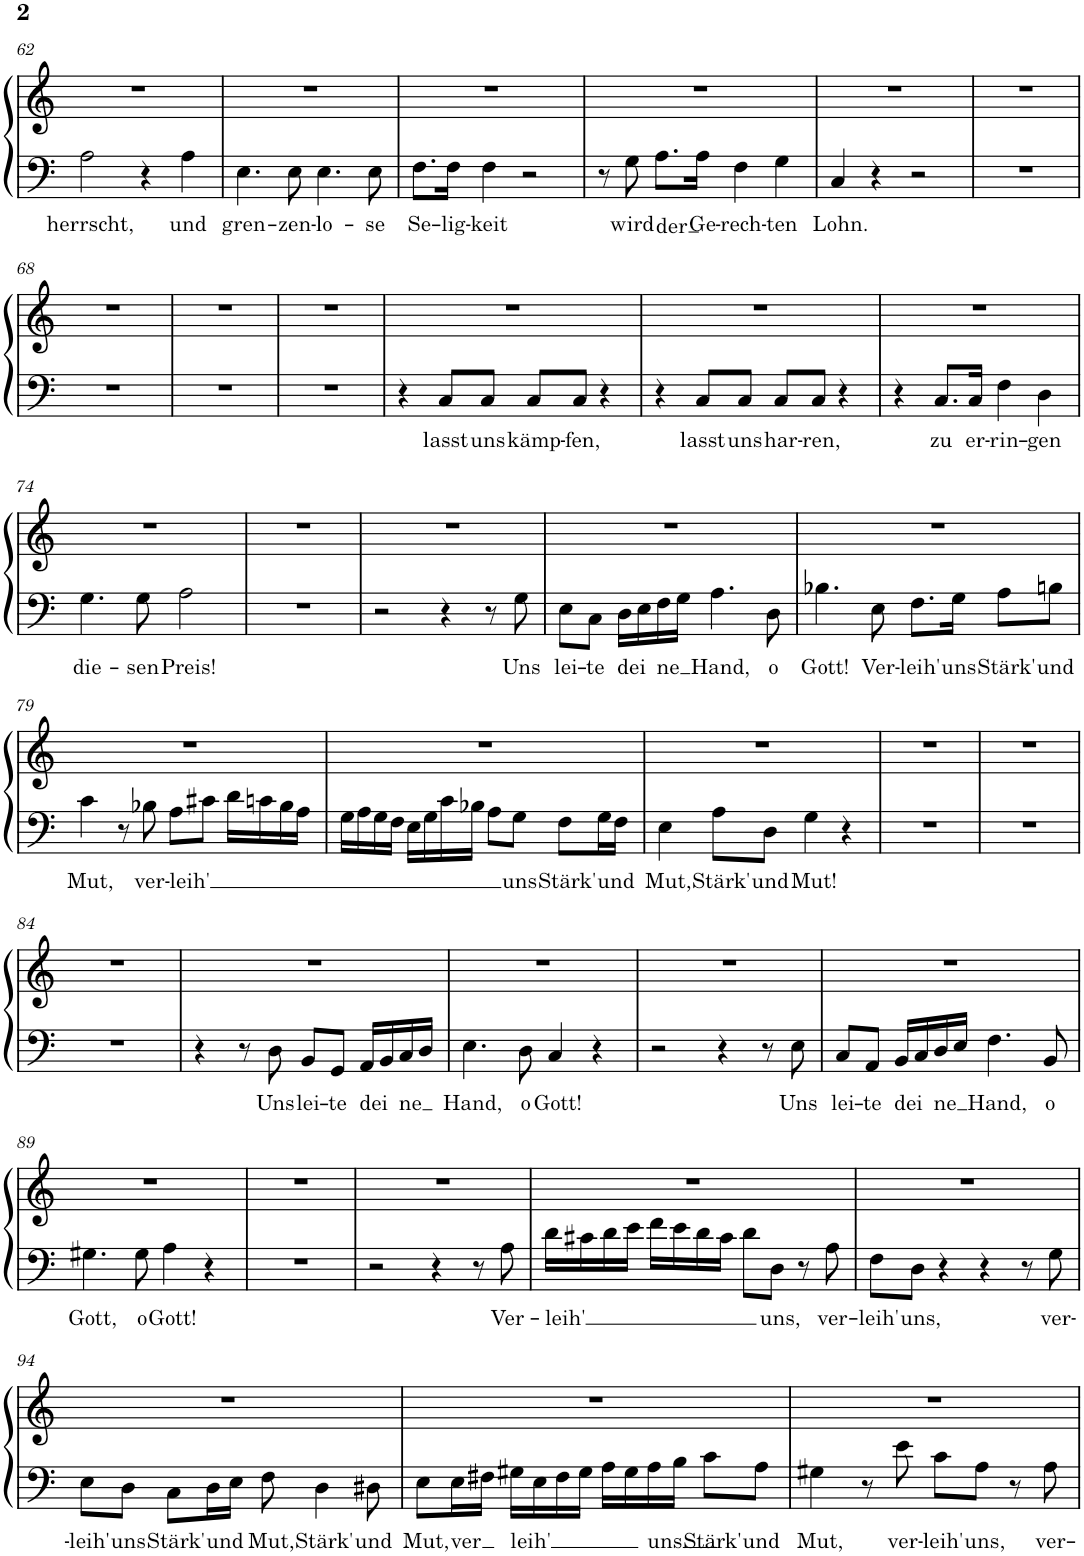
**kern	**text	**kern
*part1	*part1	*part1
*staff2	*staff2	*staff1
*I"Piano	*	*
*I'Pno.	*	*
!!LO:PB:g=z
*clefF4	*	*clefG2
*k[]	*	*k[]
*M4/4	*	*M4/4
*met(c)	*	*met(c)
=62	=62	=62
!	!LO:LY:b	!
2A\	herrscht,	1r
4r	.	.
!	!LO:LY:b	!
4A\	und	.
=63	=63	=63
!	!LO:LY:b	!
4.E\	gren-	1r
!	!LO:LY:b	!
8E\	-zen-	.
!	!LO:LY:b	!
4.E\	-lo-	.
!	!LO:LY:b	!
8E\	-se	.
=64	=64	=64
!	!LO:LY:b	!
8.F\L	Se-	1r
!	!LO:LY:b	!
16F\Jk	-lig-	.
!	!LO:LY:b	!
4F\	-keit	.
2r	.	.
=65	=65	=65
8r	.	1r
!	!LO:LY:b	!
8G\	wird	.
!	!LO:LY:b	!
8.A\L	der	.
!	!LO:LY:b	!
16A\Jk	Ge-	.
!	!LO:LY:b	!
4F\	-rech-	.
!	!LO:LY:b	!
4G\	-ten	.
=66	=66	=66
!	!LO:LY:b	!
4C/	Lohn.	1r
4r	.	.
2r	.	.
=67	=67	=67
1r	.	1r
!!LO:LB:g=z
=68	=68	=68
1r	.	1r
=69	=69	=69
1r	.	1r
=70	=70	=70
1r	.	1r
=71	=71	=71
4r	.	1r
!	!LO:LY:b	!
8C/L	lasst	.
!	!LO:LY:b	!
8C/J	uns	.
!	!LO:LY:b	!
8C/L	kämp-	.
!	!LO:LY:b	!
8C/J	-fen,	.
4r	.	.
=72	=72	=72
4r	.	1r
!	!LO:LY:b	!
8C/L	lasst	.
!	!LO:LY:b	!
8C/J	uns	.
!	!LO:LY:b	!
8C/L	har-	.
!	!LO:LY:b	!
8C/J	-ren,	.
4r	.	.
=73	=73	=73
4r	.	1r
!	!LO:LY:b	!
8.C/L	zu	.
!	!LO:LY:b	!
16C/Jk	er-	.
!	!LO:LY:b	!
4F\	-rin-	.
!	!LO:LY:b	!
4D\	-gen	.
!!LO:LB:g=z
=74	=74	=74
!	!LO:LY:b	!
4.G\	die-	1r
!	!LO:LY:b	!
8G\	-sen	.
!	!LO:LY:b	!
2A\	Preis!	.
=75	=75	=75
1r	.	1r
=76	=76	=76
2r	.	1r
4r	.	.
8r	.	.
!	!LO:LY:b	!
8G\	Uns	.
=77	=77	=77
!	!LO:LY:b	!
8E\L	lei-	1r
!	!LO:LY:b	!
8C\J	-te	.
!	!LO:LY:b	!
16D\LL	dei	.
16E\	.	.
!	!LO:LY:b	!
16F\	ne	.
16G\JJ	.	.
!	!LO:LY:b	!
4.A\	Hand,	.
!	!LO:LY:b	!
8D\	o	.
=78	=78	=78
!	!LO:LY:b	!
4.B-X\	Gott!	1r
!	!LO:LY:b	!
8E\	Ver-	.
!	!LO:LY:b	!
8.F\L	-leih'	.
!	!LO:LY:b	!
16G\Jk	uns	.
!	!LO:LY:b	!
8A\L	Stärk'	.
!	!LO:LY:b	!
8Bn\J	und	.
!!LO:LB:g=z
=79	=79	=79
!	!LO:LY:b	!
4c\	Mut,	1r
8r	.	.
!	!LO:LY:b	!
8B-X\	ver-	.
!	!LO:LY:b	!
8A\L	-leih'	.
8c#X\J	.	.
16d\LL	.	.
16cn\	.	.
16B-\	.	.
16A\JJ	.	.
=80	=80	=80
16G\LL	.	1r
16A\	.	.
16G\	.	.
16F\JJ	.	.
16E\LL	.	.
16G\	.	.
16c\	.	.
16B-X\JJ	.	.
8A\L	.	.
!	!LO:LY:b	!
8G\J	uns	.
!	!LO:LY:b	!
8F\L	Stärk'	.
!	!LO:LY:b	!
16G\L	und	.
16F\JJ	.	.
=81	=81	=81
!	!LO:LY:b	!
4E\	Mut,	1r
!	!LO:LY:b	!
8A\L	Stärk'	.
!	!LO:LY:b	!
8D\J	und	.
!	!LO:LY:b	!
4G\	Mut!	.
4r	.	.
=82	=82	=82
1r	.	1r
=83	=83	=83
1r	.	1r
!!LO:LB:g=z
=84	=84	=84
1r	.	1r
=85	=85	=85
4r	.	1r
8r	.	.
!	!LO:LY:b	!
8D\	Uns	.
!	!LO:LY:b	!
8BB/L	lei-	.
!	!LO:LY:b	!
8GG/J	-te	.
!	!LO:LY:b	!
16AA/LL	dei	.
16BB/	.	.
!	!LO:LY:b	!
16C/	ne	.
16D/JJ	.	.
=86	=86	=86
!	!LO:LY:b	!
4.E\	Hand,	1r
!	!LO:LY:b	!
8D\	o	.
!	!LO:LY:b	!
4C/	Gott!	.
4r	.	.
=87	=87	=87
2r	.	1r
4r	.	.
8r	.	.
!	!LO:LY:b	!
8E\	Uns	.
=88	=88	=88
!	!LO:LY:b	!
8C/L	lei-	1r
!	!LO:LY:b	!
8AA/J	-te	.
!	!LO:LY:b	!
16BB/LL	dei	.
16C/	.	.
!	!LO:LY:b	!
16D/	ne	.
16E/JJ	.	.
!	!LO:LY:b	!
4.F\	Hand,	.
!	!LO:LY:b	!
8BB/	o	.
!!LO:LB:g=z
=89	=89	=89
!	!LO:LY:b	!
4.G#X\	Gott,	1r
!	!LO:LY:b	!
8G#\	o	.
!	!LO:LY:b	!
4A\	Gott!	.
4r	.	.
=90	=90	=90
1r	.	1r
=91	=91	=91
2r	.	1r
4r	.	.
8r	.	.
!	!LO:LY:b	!
8A\	Ver-	.
=92	=92	=92
!	!LO:LY:b	!
16d\LL	-leih'	1r
16c#X\	.	.
16d\	.	.
16e\JJ	.	.
16f\LL	.	.
16e\	.	.
16d\	.	.
16c#\JJ	.	.
8d\L	.	.
!	!LO:LY:b	!
8D\J	uns,	.
8r	.	.
!	!LO:LY:b	!
8A\	ver-	.
=93	=93	=93
!	!LO:LY:b	!
8F\L	-leih'	1r
!	!LO:LY:b	!
8D\J	uns,	.
4r	.	.
4r	.	.
8r	.	.
!	!LO:LY:b	!
8G\	ver-	.
!!LO:LB:g=z
=94	=94	=94
!	!LO:LY:b	!
8E\L	-leih'	1r
!	!LO:LY:b	!
8D\J	uns	.
!	!LO:LY:b	!
8C\L	Stärk'	.
!	!LO:LY:b	!
16D\L	und	.
16E\JJ	.	.
!	!LO:LY:b	!
8F\	Mut,	.
!	!LO:LY:b	!
4D\	Stärk'	.
!	!LO:LY:b	!
8D#X\	und	.
=95	=95	=95
!	!LO:LY:b	!
8E\L	Mut,	1r
!	!LO:LY:b	!
16E\L	ver	.
16F#X\JJ	.	.
!	!LO:LY:b	!
16G#X\LL	leih'	.
16E\	.	.
16F#\	.	.
16G#\JJ	.	.
16A\LL	.	.
16G#\	.	.
!	!LO:LY:b	!
16A\	uns	.
16B\JJ	.	.
!	!LO:LY:b	!
8c\L	Stärk'	.
!	!LO:LY:b	!
8A\J	und	.
=96	=96	=96
!	!LO:LY:b	!
4G#X\	Mut,	1r
8r	.	.
!	!LO:LY:b	!
8e\	ver-	.
!	!LO:LY:b	!
8c\L	-leih'	.
!	!LO:LY:b	!
8A\J	uns,	.
8r	.	.
!	!LO:LY:b	!
8A\	ver-	.
=	=	=
*-	*-	*-
